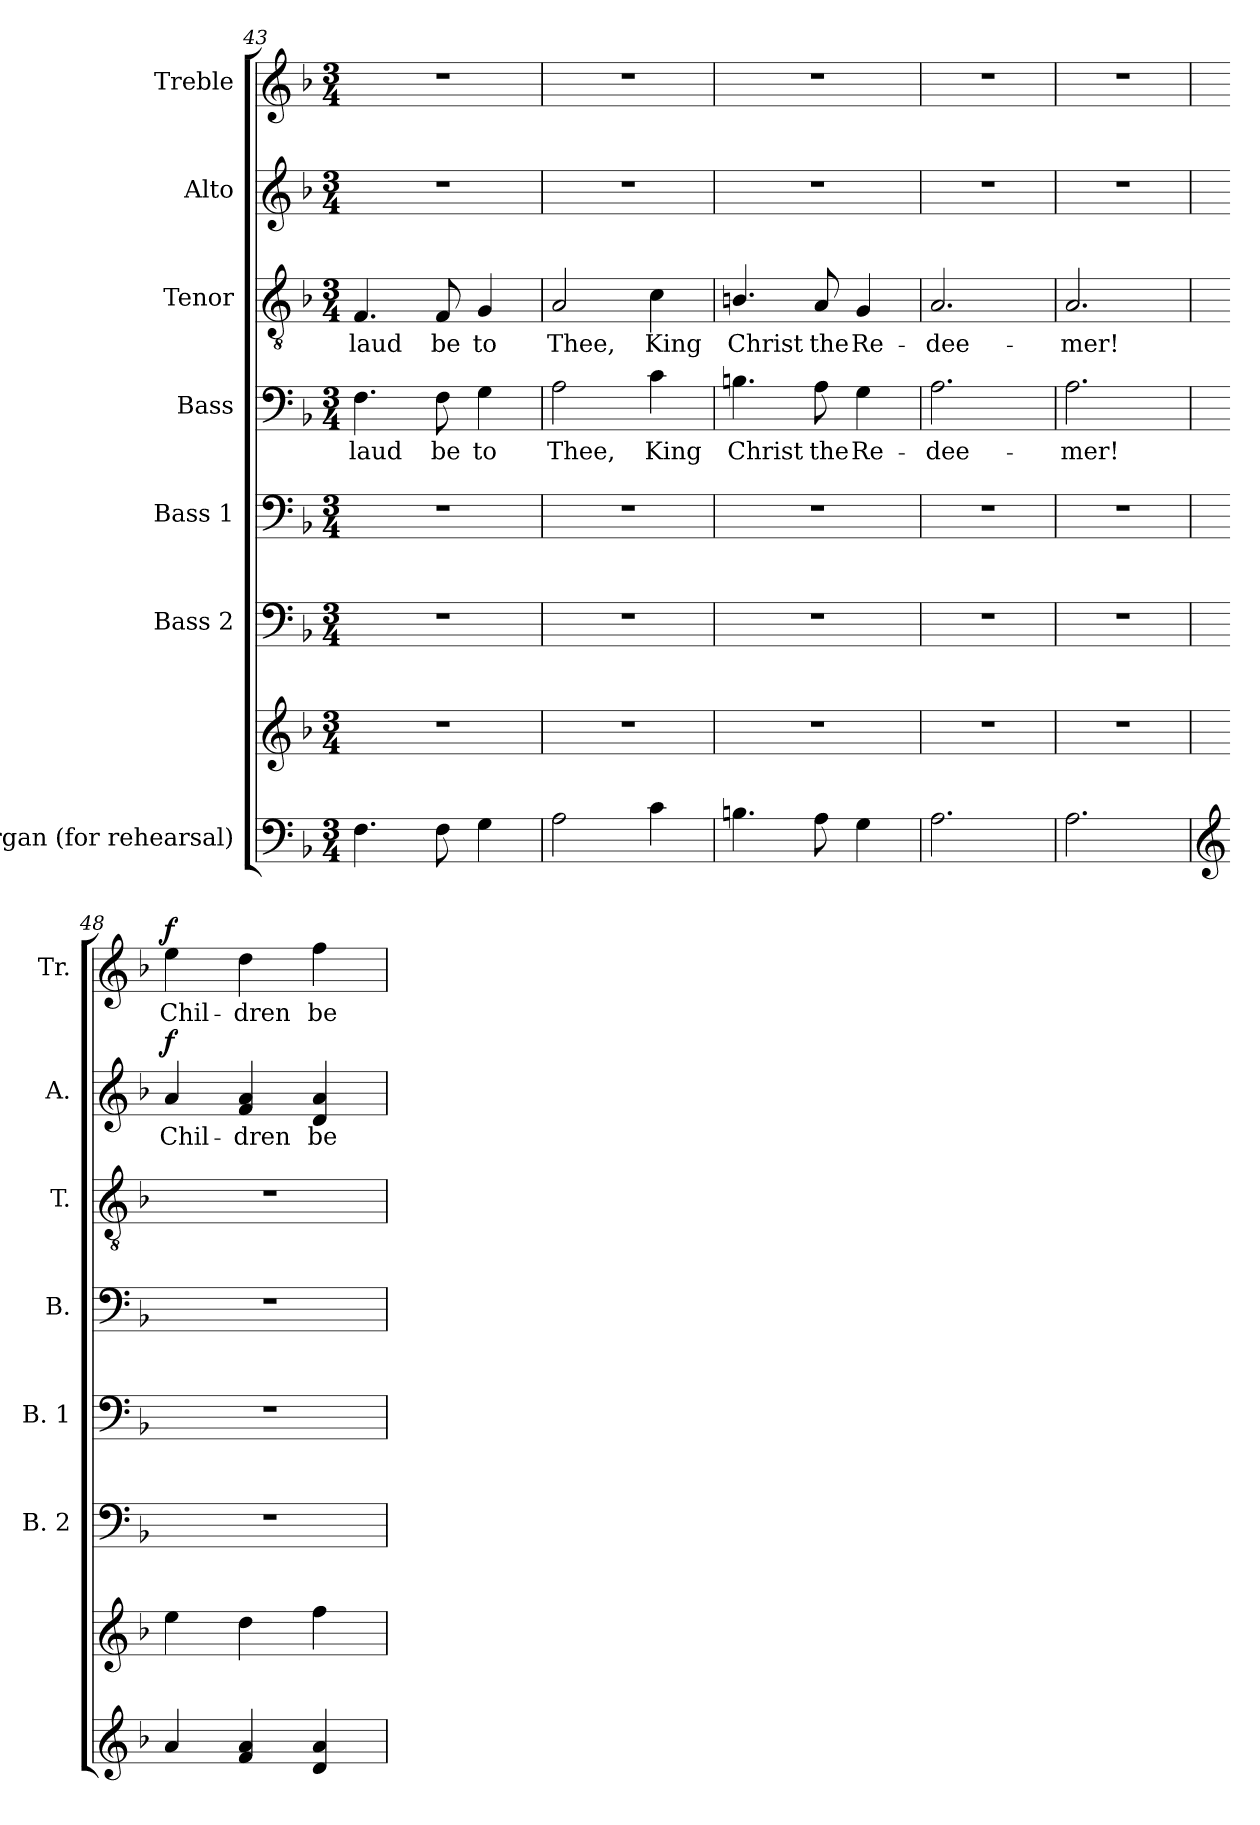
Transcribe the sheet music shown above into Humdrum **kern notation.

**kern	**kern	**kern	**kern	**kern	**text	**kern	**text	**kern	**text	**dynam	**kern	**text	**dynam
*part7	*part7	*part6	*part5	*part4	*part4	*part3	*part3	*part2	*part2	*part2	*part1	*part1	*part1
*staff8	*staff7	*staff6	*staff5	*staff4	*staff4	*staff3	*staff3	*staff2	*staff2	*staff2	*staff1	*staff1	*staff1
*I"Organ (for rehearsal)	*	*I"Bass 2	*I"Bass 1	*I"Bass	*	*I"Tenor	*	*I"Alto	*	*	*I"Treble	*	*
*	*	*I'B. 2	*I'B. 1	*I'B.	*	*I'T.	*	*I'A.	*	*	*I'Tr.	*	*
*clefF4	*clefG2	*clefF4	*clefF4	*clefF4	*	*clefGv2	*	*clefG2	*	*	*clefG2	*	*
*	*	*	*	*	*	*ITrd7c12	*	*	*	*	*	*	*
*k[b-]	*k[b-]	*k[b-]	*k[b-]	*k[b-]	*	*k[b-]	*	*k[b-]	*	*	*k[b-]	*	*
*F:	*F:	*F:	*F:	*F:	*	*F:	*	*F:	*	*	*F:	*	*
*M3/4	*M3/4	*M3/4	*M3/4	*M3/4	*	*M3/4	*	*M3/4	*	*	*M3/4	*	*
=43	=43	=43	=43	=43	=43	=43	=43	=43	=43	=43	=43	=43	=43
!	!LO:N:vis=1	!LO:N:vis=1	!LO:N:vis=1	!	!	!	!	!	!	!	!	!	!
!	!	!	!	!	!LO:LY:b:color=#000000	!	!	!	!	!	!	!	!
!	!	!	!	!	!	!	!LO:LY:b:color=#000000	!LO:N:vis=1	!	!	!LO:N:vis=1	!	!
4.Fi\	2.r	2.r	2.r	4.Fi\	laud	4.FFi/	laud	2.r	.	.	2.r	.	.
!	!	!	!	!	!LO:LY:b:color=#000000	!	!	!	!	!	!	!	!
!	!	!	!	!	!	!	!LO:LY:b:color=#000000	!	!	!	!	!	!
8Fi\	.	.	.	8Fi\	be	8FFi/	be	.	.	.	.	.	.
!	!	!	!	!	!LO:LY:b:color=#000000	!	!	!	!	!	!	!	!
!	!	!	!	!	!	!	!LO:LY:b:color=#000000	!	!	!	!	!	!
4Gi\	.	.	.	4Gi\	to	4GGi/	to	.	.	.	.	.	.
=44	=44	=44	=44	=44	=44	=44	=44	=44	=44	=44	=44	=44	=44
!	!LO:N:vis=1	!LO:N:vis=1	!LO:N:vis=1	!	!	!	!	!	!	!	!	!	!
!	!	!	!	!	!LO:LY:b:color=#000000	!	!	!	!	!	!	!	!
!	!	!	!	!	!	!	!LO:LY:b:color=#000000	!LO:N:vis=1	!	!	!LO:N:vis=1	!	!
2Ai\	2.r	2.r	2.r	2Ai\	Thee,	2AAi/	Thee,	2.r	.	.	2.r	.	.
!	!	!	!	!	!LO:LY:b:color=#000000	!	!	!	!	!	!	!	!
!	!	!	!	!	!	!	!LO:LY:b:color=#000000	!	!	!	!	!	!
4ci\	.	.	.	4ci\	King	4Ci\	King	.	.	.	.	.	.
=45	=45	=45	=45	=45	=45	=45	=45	=45	=45	=45	=45	=45	=45
!	!LO:N:vis=1	!LO:N:vis=1	!LO:N:vis=1	!	!	!	!	!	!	!	!	!	!
!	!	!	!	!	!LO:LY:b:color=#000000	!	!	!	!	!	!	!	!
!	!	!	!	!	!	!	!LO:LY:b:color=#000000	!LO:N:vis=1	!	!	!LO:N:vis=1	!	!
4.Bni\	2.r	2.r	2.r	4.Bni\	Christ	4.BBni/	Christ	2.r	.	.	2.r	.	.
!	!	!	!	!	!LO:LY:b:color=#000000	!	!	!	!	!	!	!	!
!	!	!	!	!	!	!	!LO:LY:b:color=#000000	!	!	!	!	!	!
8Ai\	.	.	.	8Ai\	the	8AAi/	the	.	.	.	.	.	.
!	!	!	!	!	!LO:LY:b:color=#000000	!	!	!	!	!	!	!	!
!	!	!	!	!	!	!	!LO:LY:b:color=#000000	!	!	!	!	!	!
4Gi\	.	.	.	4Gi\	Re-	4GGi/	Re-	.	.	.	.	.	.
=46	=46	=46	=46	=46	=46	=46	=46	=46	=46	=46	=46	=46	=46
!	!LO:N:vis=1	!LO:N:vis=1	!LO:N:vis=1	!	!	!	!	!	!	!	!	!	!
!	!	!	!	!	!LO:LY:b:color=#000000	!	!	!	!	!	!	!	!
!	!	!	!	!	!	!	!LO:LY:b:color=#000000	!LO:N:vis=1	!	!	!LO:N:vis=1	!	!
2.Ai\	2.r	2.r	2.r	2.Ai\	-dee-	2.AAi/	-dee-	2.r	.	.	2.r	.	.
=47	=47	=47	=47	=47	=47	=47	=47	=47	=47	=47	=47	=47	=47
!	!LO:N:vis=1	!LO:N:vis=1	!LO:N:vis=1	!	!	!	!	!	!	!	!	!	!
!	!	!	!	!	!LO:LY:b:color=#000000	!	!	!	!	!	!	!	!
!	!	!	!	!	!	!	!LO:LY:b:color=#000000	!LO:N:vis=1	!	!	!LO:N:vis=1	!	!
2.Ai\	2.r	2.r	2.r	2.Ai\	-mer!	2.AAi/	-mer!	2.r	.	.	2.r	.	.
=48	=48	=48	=48	=48	=48	=48	=48	=48	=48	=48	=48	=48	=48
*clefG2	*	*	*	*	*	*	*	*	*	*	*	*	*
!	!	!LO:N:vis=1	!LO:N:vis=1	!LO:N:vis=1	!	!LO:N:vis=1	!	!	!	!	!	!	!
!	!	!	!	!	!	!	!	!	!LO:LY:b:color=#000000	!	!	!	!
!	!	!	!	!	!	!	!	!	!	!	!	!LO:LY:b:color=#000000	!
4ai/	4eei\	2.r	2.r	2.r	.	2.r	.	4ai/	Chil-	f	4eei\	Chil-	f
!	!	!	!	!	!	!	!	!	!LO:LY:b:color=#000000	!	!	!	!
!	!	!	!	!	!	!	!	!	!	!	!	!LO:LY:b:color=#000000	!
4fi/ 4ai	4ddi\	.	.	.	.	.	.	4fi/ 4ai	-dren	.	4ddi\	-dren	.
!	!	!	!	!	!	!	!	!	!LO:LY:b:color=#000000	!	!	!	!
!	!	!	!	!	!	!	!	!	!	!	!	!LO:LY:b:color=#000000	!
4di/ 4ai	4ffi\	.	.	.	.	.	.	4di/ 4ai	be-	.	4ffi\	be-	.
=	=	=	=	=	=	=	=	=	=	=	=	=	=
*-	*-	*-	*-	*-	*-	*-	*-	*-	*-	*-	*-	*-	*-
